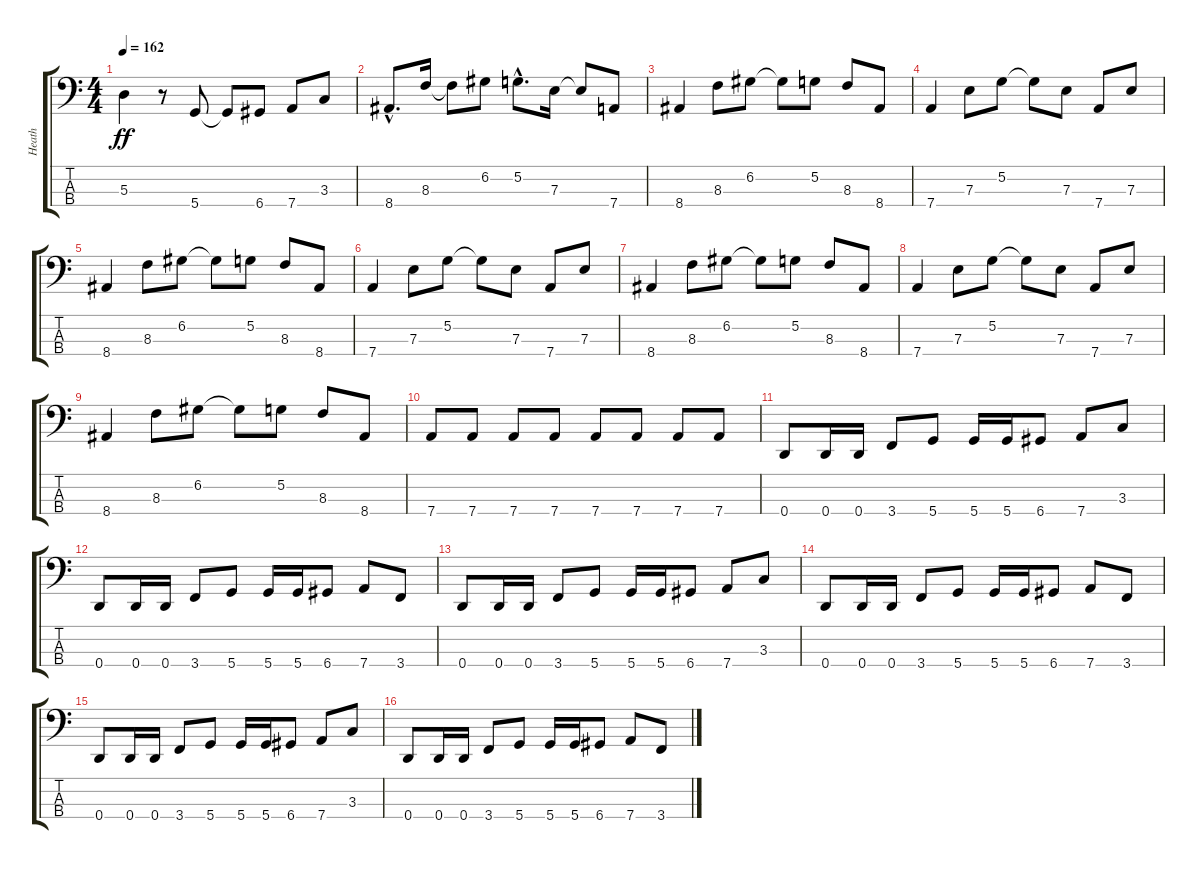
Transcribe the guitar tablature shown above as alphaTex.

\track ("Heath" "Heath") {instrument electricbassfinger}
\staff {score tabs}
\tuning (G2 D2 A1 D1) {hide}
\ts (4 4)
\tempo 162
\clef f4
\ks c
5.3.4{dy ff} r.8 5.4.8 5.4{t}.8 6.4.8 7.4.8 3.3.8 |
8.4{hac}.8{d} 8.3.16 8.3{t}.8 6.2.8 5.2{hac}.8{d} 7.3.16 7.3{t}.8 7.4.8 |
8.4.4 8.3.8 6.2.8 6.2{t}.8 5.2.8 8.3.8 8.4.8 |
7.4.4 7.3.8 5.2.8 5.2{t}.8 7.3.8 7.4.8 7.3.8 |
8.4.4 8.3.8 6.2.8 6.2{t}.8 5.2.8 8.3.8 8.4.8 |
7.4.4 7.3.8 5.2.8 5.2{t}.8 7.3.8 7.4.8 7.3.8 |
8.4.4 8.3.8 6.2.8 6.2{t}.8 5.2.8 8.3.8 8.4.8 |
7.4.4 7.3.8 5.2.8 5.2{t}.8 7.3.8 7.4.8 7.3.8 |
8.4.4 8.3.8 6.2.8 6.2{t}.8 5.2.8 8.3.8 8.4.8 |
7.4.8 7.4.8 7.4.8 7.4.8 7.4.8 7.4.8 7.4.8 7.4.8 |
0.4.8 0.4.16 0.4.16 3.4.8 5.4.8 5.4.16 5.4.16 6.4.8 7.4.8 3.3.8 |
0.4.8 0.4.16 0.4.16 3.4.8 5.4.8 5.4.16 5.4.16 6.4.8 7.4.8 3.4.8 |
0.4.8 0.4.16 0.4.16 3.4.8 5.4.8 5.4.16 5.4.16 6.4.8 7.4.8 3.3.8 |
0.4.8 0.4.16 0.4.16 3.4.8 5.4.8 5.4.16 5.4.16 6.4.8 7.4.8 3.4.8 |
0.4.8 0.4.16 0.4.16 3.4.8 5.4.8 5.4.16 5.4.16 6.4.8 7.4.8 3.3.8 |
0.4.8 0.4.16 0.4.16 3.4.8 5.4.8 5.4.16 5.4.16 6.4.8 7.4.8 3.4.8
